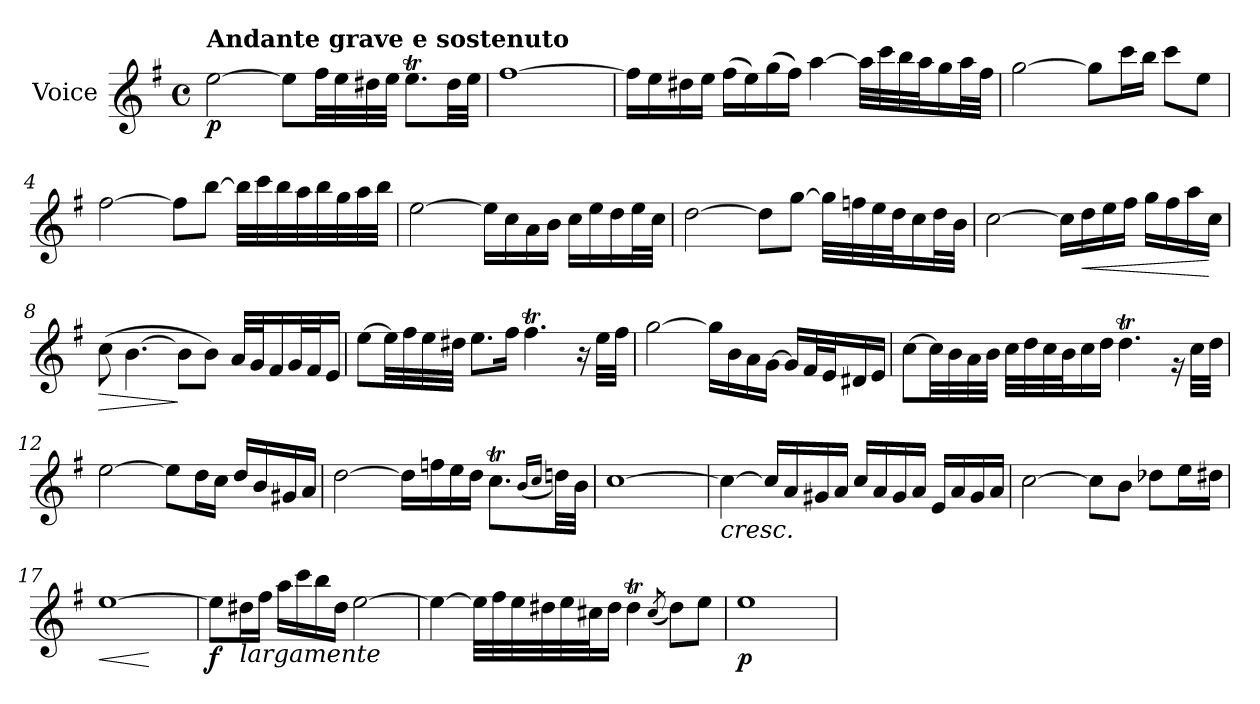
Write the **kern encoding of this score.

**kern	**dynam
*part1	*part1
*staff1	*staff1
*I"Voice	*
*I'V	*
*clefG2	*
*k[f#]	*
*M4/4	*
*met(c)	*
*MM50	*
=	=
!LO:TX:a:B:t=Andante grave e sostenuto	!
!	!LO:DY:b
[2ee\	p
8ee\L]	.
32ff#\LL	.
32ee\	.
32dd#X\	.
32ee\JJJ	.
8.eeT\L	.
32dd#\LL	.
32ee\JJJ	.
=1	=1
[1ff#	.
=2	=2
16ff#\LL]	.
16ee\	.
16dd#X\	.
16ee\JJ	.
(>16ff#\LL	.
16ee\)	.
(>16gg\	.
16ff#\JJ)	.
[4aa\	.
32aa\LLL]	.
32ccc\	.
32bb\	.
32aa\J	.
16gg\	.
32aa\L	.
32ff#\JJJ	.
=3	=3
[2gg\	.
8gg\L]	.
16ccc\L	.
16bb\JJ	.
8ccc\L	.
8ee\J	.
!!LO:LB:g=z
=4	=4
[2ff#\	.
8ff#\L]	.
[8bb\J	.
32bb\LLL]	.
32ccc\	.
32bb\	.
32aa\	.
32bb\	.
32gg\	.
32aa\	.
32bb\JJJ	.
=5	=5
[2ee\	.
16ee\LL]	.
16cc\	.
16a\	.
16b\JJ	.
16cc\LL	.
16ee\	.
16dd\	.
32ee\L	.
32cc\JJJ	.
=6	=6
[2dd\	.
8dd\L]	.
[8gg\J	.
32gg\LLL]	.
32ffn\	.
32ee\	.
32dd\J	.
16cc\	.
32dd\L	.
32b\JJJ	.
=7	=7
[2cc\	.
16cc\LL]	.
!	!LO:HP:b
16dd\	<
16ee\	.
16ff#\JJ	.
16gg\LL	.
16ff#\	.
16aa\	.
16cc\JJ	[
!!LO:LB:g=z
=8	=8
!	!LO:HP:b
(>8cc\	>
[4.b\	.
8b\L]	]
8b\J)	.
32a/LLL	.
32g/J	.
16f#/	.
32g/L	.
32f#/J	.
16e/JJ	.
=9	=9
[8ee\L	.
32ee\LL]	.
32ff#\	.
32ee\	.
32dd#X\JJJ	.
8.ee\L	.
16ff#\Jk	.
4.ff#t\	.
16r	.
32ee\LLL	.
32ff#\JJJ	.
=10	=10
[2gg\	.
16gg\LL]	.
16b\	.
16a\	.
[16g\JJ	.
16g/LL]	.
32f#/L	.
32e/J	.
16d#X/	.
16e/JJ	.
=11	=11
[8cc\L	.
32cc\LL]	.
32b\	.
32a\	.
32b\JJJ	.
32cc\LLL	.
32dd\	.
32cc\	.
32b\J	.
16cc\	.
16dd\JJ	.
4.ddT\	.
16rg	.
32cc\LLL	.
32dd\JJJ	.
!!LO:LB:g=z
=12	=12
[2ee\	.
8ee\L]	.
16dd\L	.
16cc\JJ	.
16dd/LL	.
16b/	.
16g#X/	.
16a/JJ	.
=13	=13
[2dd\	.
16dd\LL]	.
16ffn\	.
16ee\	.
16dd\JJ	.
8.ccT\L	.
(<16qb/LL	.
16qcc/JJ	.
32ddn\LL)	.
32b\JJJ	.
=14	=14
[1cc	.
=15	=15
!LO:TX:b:i:t=cresc.	!
4cc\_	.
16cc/LL]	.
16a/	.
16g#X/	.
16a/JJ	.
16cc/LL	.
16a/	.
16g#/	.
16a/JJ	.
16e/LL	.
16a/	.
16g#/	.
16a/JJ	.
=16	=16
[2cc\	.
8cc\L]	.
8b\J	.
8dd-Xi\L	.
16ee\L	.
16dd#X\JJ	.
=17	=17
!	!LO:HP:b
[1ee	<
.	[
!!LO:LB:g=z
=18	=18
!	!LO:DY:b
8ee\L]	f
!LO:TX:b:i:t=largamente	!
16dd#X\L	.
16ff#\JJ	.
16aa\LL	.
16ccc\	.
16bb\	.
16dd#\JJ	.
[2ee\	.
=19	=19
4ee\_	.
32ee\LLL]	.
32ff#\	.
32ee\	.
32dd#X\	.
32ee\	.
32cc#X\J	.
16dd#\JJ	.
4dd#t\	.
(<8qcc#/	.
8dd#\L)	.
8ee\J	.
=20	=20
!	!LO:DY:b
1ee	p
=	=
*-	*-
